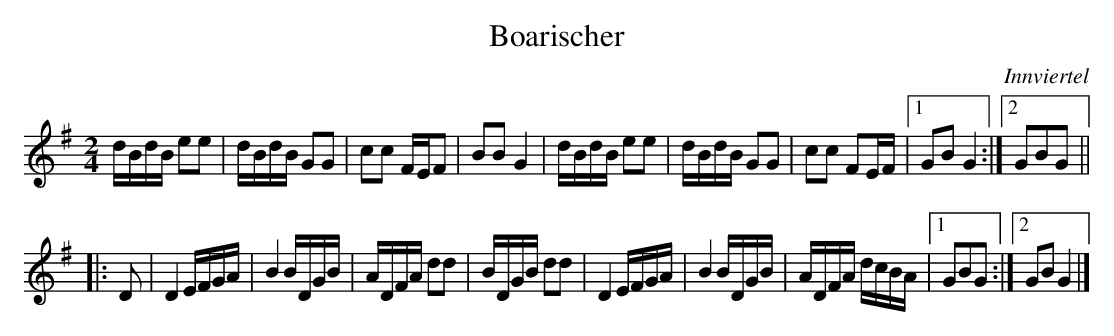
X:1
T:Boarischer
C:Innviertel
M:2/4
L:1/16
K:G
dBdB e2e2|dBdB G2G2|c2c2 FEF2|B2B2 G4|\
dBdB e2e2|dBdB G2G2|c2c2 F2EF|1G2B2G4:|2G2B2G2||
|:D2|D4EFGA|B4BDGB|ADFA d2d2|BDGB d2d2|\
D4EFGA|B4BDGB|ADFA dcBA|1G2B2G2:|2G2B2G4|]
